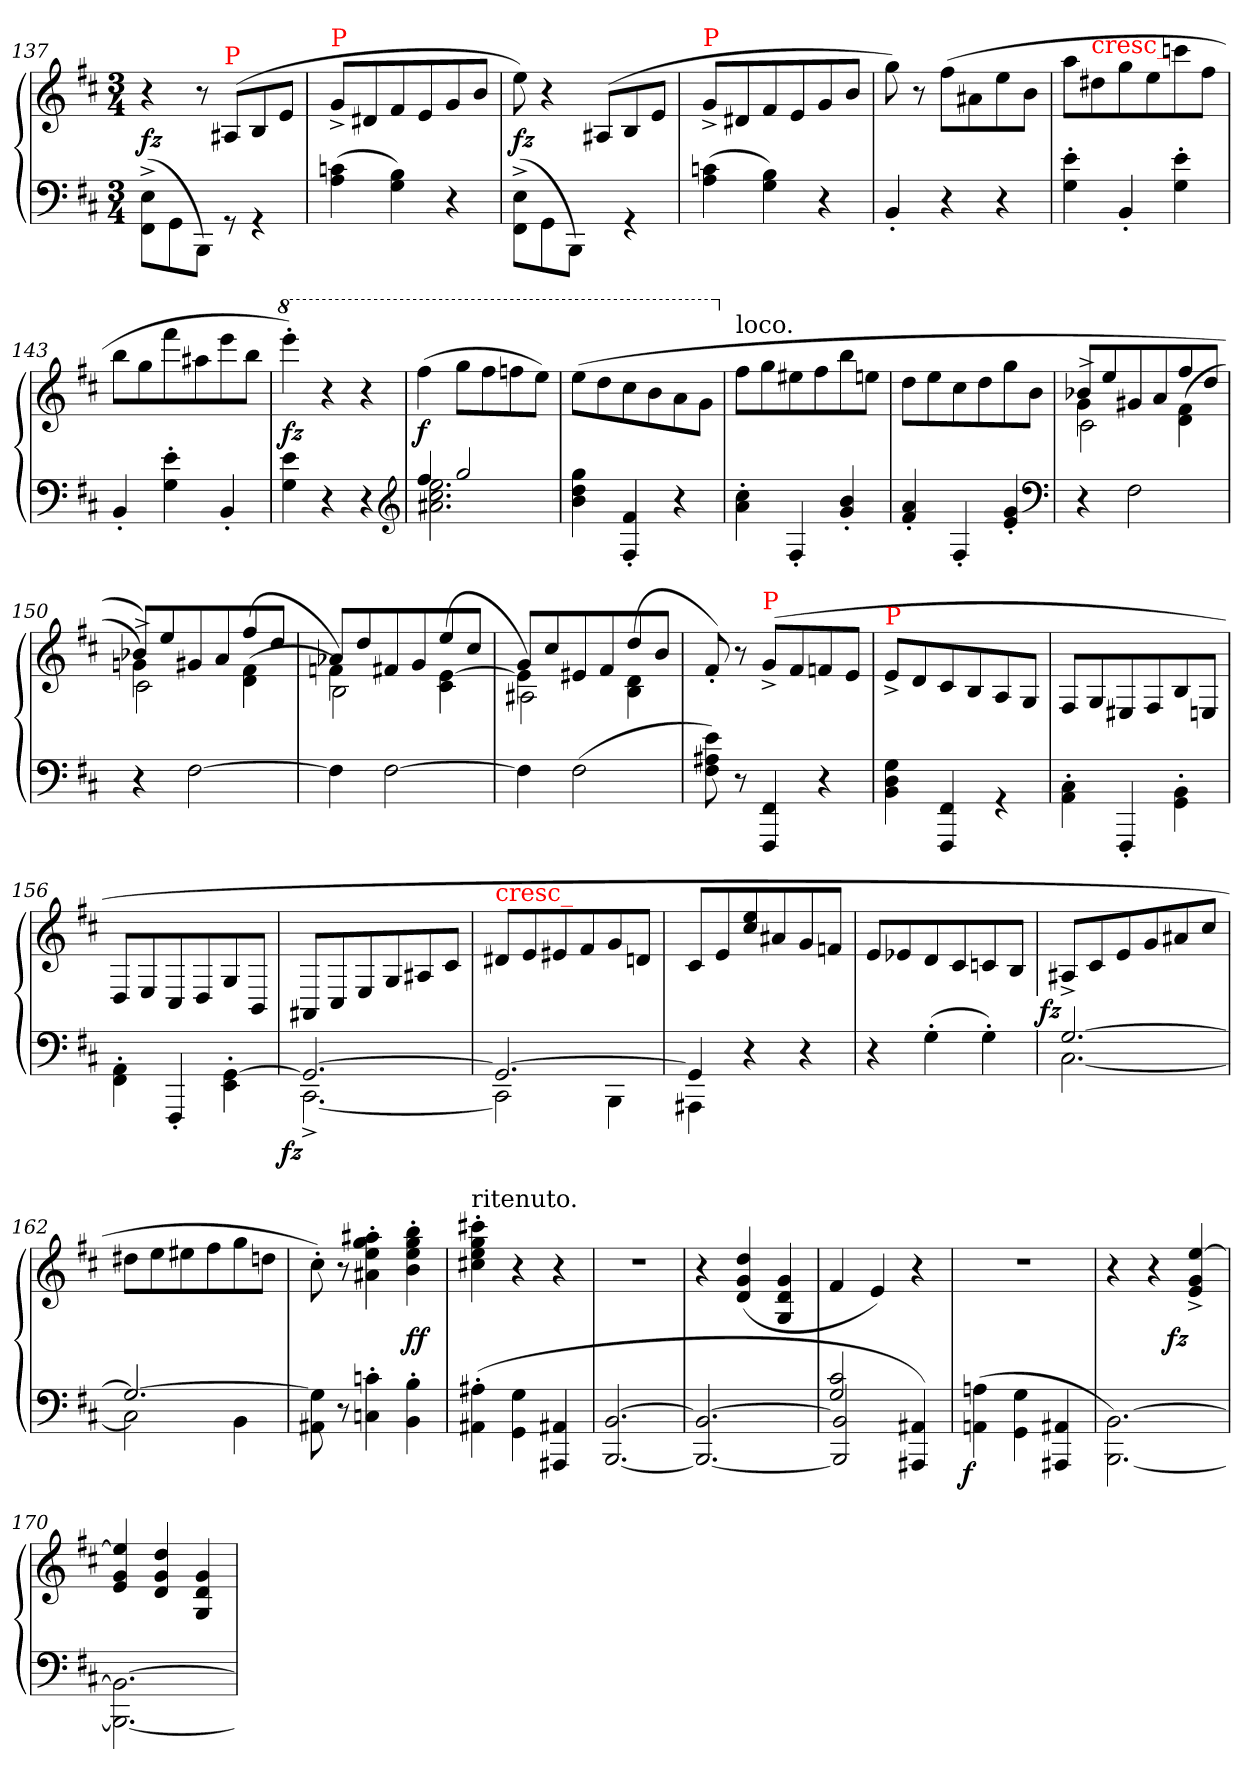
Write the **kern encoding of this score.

**kern	**kern	**dynam
*part1	*part1	*part1
*staff2	*staff1	*staff1/2
*clefF4	*clefG2	*
*k[f#c#]	*k[f#c#]	*
*M3/4	*M3/4	*
=137	=137	=137
(8E^>\ 8FF#^>\L	4r	fz
8GG\	.	.
8BBB\J)	8r	.
!	!LO:TX:a:color=red:t=P	!
8rGG	(>8A#X/L	.
4rGG	8B/	.
.	8e\J	.
=138	=138	=138
!	!LO:TX:a:color=red:t=P	!
(4cn 4A	8g^<L	.
.	8d#X	.
4B 4G)	8f#	.
.	8e	.
4r	8g	.
.	8bJ	.
=139	=139	=139
(>8E^>\ 8FF#^>\L	8ee)	fz
8GG\	4r	.
8BBB\J)	.	.
8ryy	(8A#XL	.
4rGG	8B/	.
.	8eJ	.
=140	=140	=140
!	!LO:TX:a:color=red:t=P	!
(4cn 4A	8g^<L	.
.	8d#X	.
4B 4G)	8f#	.
.	8e	.
4r	8g	.
.	8bJ	.
=141	=141	=141
4BB'</	8gg)	.
.	8r	.
4r	(8ff#L	.
.	8a#X	.
4r	8ee	.
.	8bJ	.
=142	=142	=142
4e' 4G'	8aaL	.
!	!LO:TX:a:color=red:t=cresc_	!
.	8dd#X	.
4BB'</	8gg	.
.	8ee	.
4e' 4G'	8cccn	.
.	8ff#J	.
=143	=143	=143
4BB'</	8bbL	.
.	8gg	.
4e' 4G'	8fff#	.
.	8aa#X	.
4BB'</	8eee	.
.	8bbJ	.
=144	=144	=144
*	*8va	*
4e 4G	4eeee'>)	fz
4r	4r	.
4r	4r	.
*clefG2	*	*
=145	=145	=145
*^	*	*
4ff#	2.ee 2.cc# 2.a#X	(4fff#	f
2gg	.	8gggL	.
.	.	8fff#	.
.	.	8fffn	.
.	.	8eeeJ)	.
*v	*v	*	*
=146	=146	=146
4gg 4dd 4b	(>8eeeL	.
.	8ddd	.
4f#' 4F#'	8ccc#	.
.	8bb	.
4r	8aa	.
.	8ggJ	.
=147	=147	=147
*	*X8va	*
!	!LO:TX:a:t=loco.	!
4cc#' 4a'	8ff#L	.
.	8gg	.
4F#'	8ee#X	.
.	8ff#	.
4b' 4g'	8bb	.
.	8eenJ	.
=148	=148	=148
4a' 4f#'	8ddL	.
.	8ee	.
4F#'	8cc#	.
.	8dd	.
4g' 4e'	8gg	.
.	8bJ	.
*clefF4	*	*
=149	=149	=149
*	*^	*
*	*	*^	*
4r	8b-X/L	4g	2c#^<\	.
.	8ee/	.	.	.
2F#	8g#X/	2ryy	.	.
.	8a/	.	.	.
.	8ff#/	.	(<(<4f#\ 4d\	.
.	8dd/J	.	.	.
=150	=150	=150	=150	=150
4r	8b-X/L	4gn)	2c#^<\)	.
.	8ee/	.	.	.
[2F#	8g#X/	2ryy	.	.
.	8a/	.	.	.
.	8ff#/	.	(<(<4f#\ 4d\	.
.	8dd/J	.	.	.
=151	=151	=151	=151	=151
4F#]	8a-X/L	4fn)	2B\)	.
.	8dd/	.	.	.
[2F#	8f#X/	2ryy	.	.
.	8g/	.	.	.
.	8ee/	.	(<[4e\ 4c#\	.
.	8cc#/J	.	.	.
=152	=152	=152	=152	=152
4F#]	8g/L	4e]	2A#X\)	.
.	8cc#/	.	.	.
(2F#	8e#X/	2ryy	.	.
.	8f#/	.	.	.
.	8dd/	.	(>4d\ 4B\	.
.	8b/J	.	.	.
*	*v	*v	*v	*
=153	=153	=153
8e 8A#X 8F#))	8f#'<)	.
8r	8r	.
!	!LO:TX:a:color=red:t=P	!
4FF# 4FFF#	(>8g^<L	.
.	8f#	.
4r	8fn	.
.	8eJ	.
=154	=154	=154
!	!LO:TX:a:color=red:t=P	!
4G 4D 4BB	8e^<L	.
.	8d	.
4FF# 4FFF#	8c#	.
.	8B	.
4rGG	8A	.
.	8GJ	.
=155	=155	=155
4C#'<\ 4AA'<\	8F#/L	.
.	8G/	.
4FFF#'</	8E#X	.
.	8F#/	.
4BB'<\ 4GG'<\	8B/	.
.	8En/J	.
=156	=156	=156
4AA'<\ 4FF#'<\	8D/L	.
.	8E/	.
4FFF#'</	8C#/	.
.	8D/	.
[4GG'<\ 4EE'<\	8G/	.
.	8BB/J	.
=157	=157	=157
*^	*	*
!	!	!	!LO:DY:b=2:rj
2.GG_	[2.CC#^\	8AA#XL	fz
.	.	8C#/	.
.	.	8E/	.
.	.	8G/	.
.	.	8A#X	.
.	.	8c#/J	.
=158	=158	=158	=158
!	!	!LO:TX:a:color=red:t=cresc_	!
2.GG_	2CC#]	8d#XL	.
.	.	8e	.
.	.	8e#X	.
.	.	8f#	.
.	4BBB	8g	.
.	.	8dnJ	.
=159	=159	=159	=159
4GG]	4AAA#X	8c#L	.
.	.	8e	.
4r	4ryy	8ee 8cc#	.
.	.	8a#X	.
4r	4ryy	8g	.
.	.	8fnJ	.
*v	*v	*	*
=160	=160	=160
4r	8eL	.
.	8e-X	.
(4G'	8d	.
.	8c#	.
4G')	8cn	.
.	8BJ	.
=161	=161	=161
*^	*	*
!	!	!	!LO:DY:rj
[2.G	[2.C#	8A#X^<L	fz
.	.	8c#	.
.	.	8e	.
.	.	8g	.
.	.	8a#X	.
.	.	8cc#J	.
=162	=162	=162	=162
2.G_	2C#]	8dd#XL	.
.	.	8ee	.
.	.	8ee#X	.
.	.	8ff#	.
.	4BB	8gg	.
.	.	8ddnJ	.
*v	*v	*	*
=163	=163	=163
8G] 8AA#X	8cc#')	.
8r	8r	.
4cn' 4Cn'	4aa#X' 4gg' 4ee' 4a#X'	.
4B' 4BB'	4bb' 4gg' 4ee' 4b'	ff
=164	=164	=164
!	!LO:TX:a:t=ritenuto.	!
(<4A#X' 4AA#X'	4ccc#X' 4gg' 4ee' 4cc#X'	.
4G\ 4GG\	4r	.
4AA#X 4AAA#X	4r	.
=165	=165	=165
[2.BB [2.BBB	2.rdd	.
=166	=166	=166
2.BB_ 2.BBB_	4r	.
.	(>4dd 4g 4d	.
.	4g/ 4d/ 4G/	.
=167	=167	=167
*^	*	*
2c# 2G	2BB]/ 2BBB]/	4f#	.
.	.	4e)	.
4ryy	4AA#X/ 4AAA#X/)	4r	.
=168	=168	=168	=168
!	!	!	!LO:DY:b=2:rj
*v	*v	*	*
(4An 4AAn	2.rdd	f
4G\ 4GG\	.	.
4AA#X 4AAA#X	.	.
=169	=169	=169
[2.BB\ [2.BBB\)	4r	.
.	4r	.
!	!	!LO:DY:rj
.	[4ee^</ 4g^</ 4e^</	fz
=170	=170	=170
2.BB_\ 2.BBB_\	4ee]/ 4g/ 4e/	.
.	4dd 4g 4d	.
.	4g/ 4d/ 4G/	.
=	=	=
*-	*-	*-
